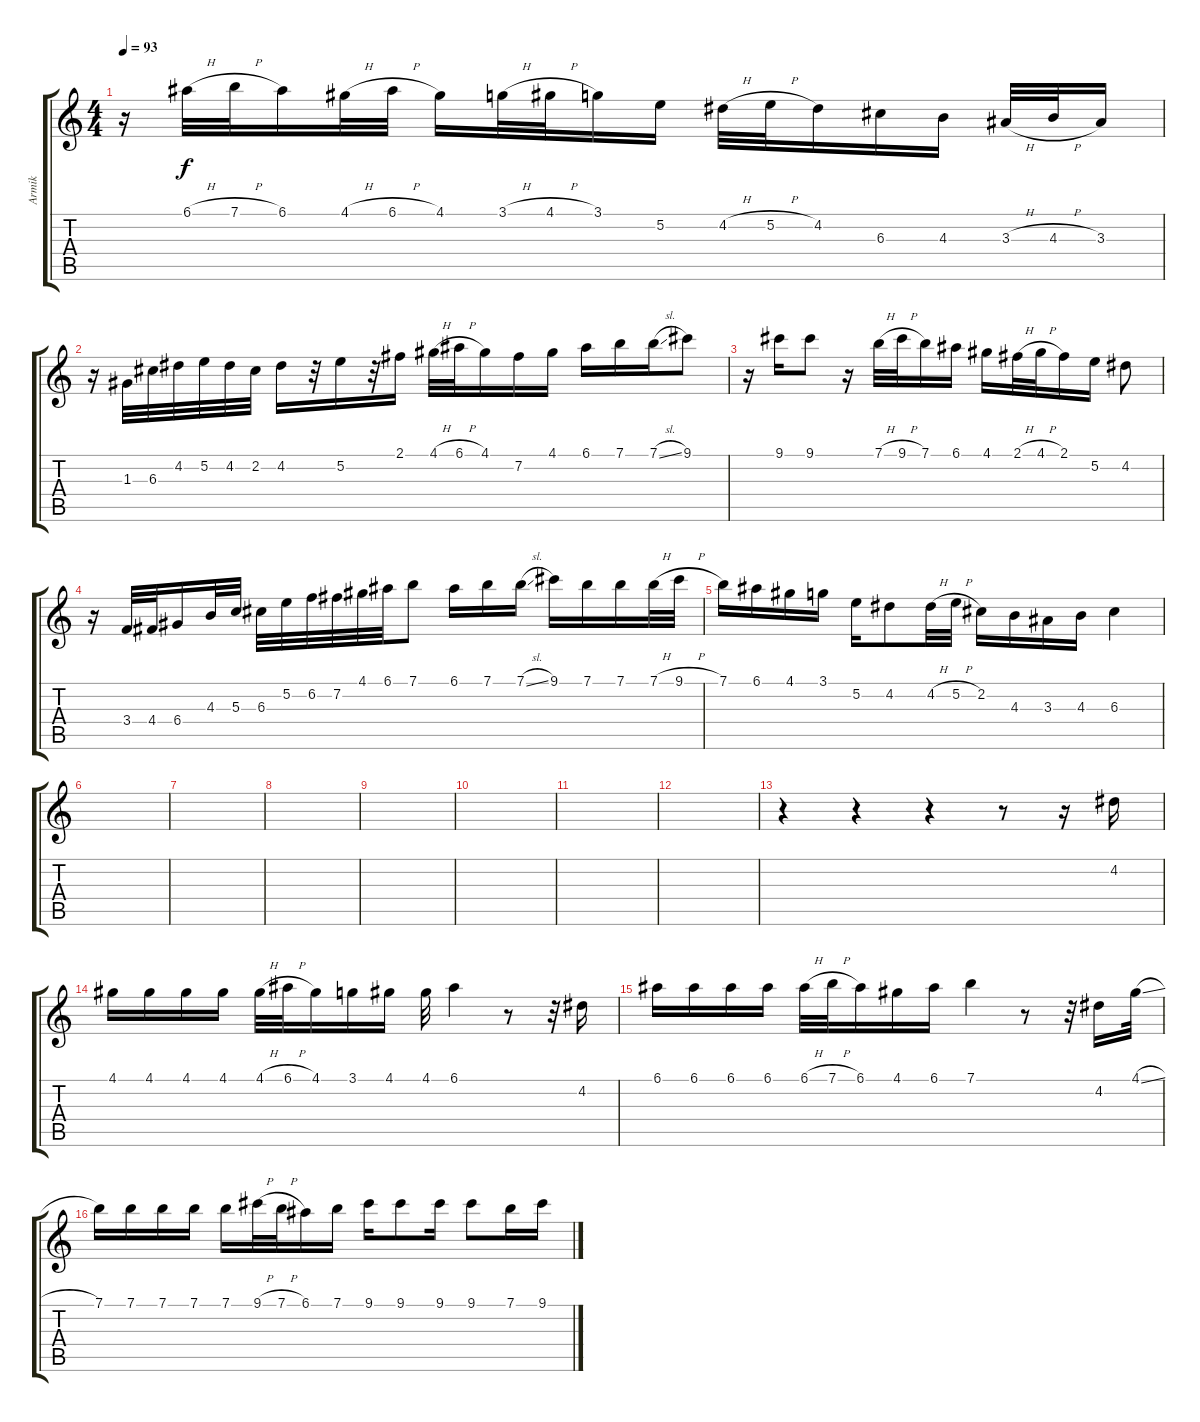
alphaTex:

\track ("Armik" "Armik") {solo instrument acousticguitarnylon}
\staff {score tabs}
\tuning (E4 B3 G3 D3 A2 E2) {hide}
\ts (4 4)
\tempo 93
\clef g2
\ks c
r.16{dy f} 6.1{h}.32 7.1{h}.32 6.1.16 4.1{h}.32 6.1{h}.32 4.1.16 3.1{h}.32 4.1{h}.32 3.1.16 5.2.16 4.2{h}.32 5.2{h}.32 4.2.16 6.3.16 4.3.16 3.3{h}.32 4.3{h}.32 3.3.16 |
r.16 1.3.32 6.3.32 4.2.32 5.2.32 4.2.32 2.2.32 4.2.16 r.32 5.2.16 r.32 2.1.16 4.1{h}.32 6.1{h}.32 4.1.16 7.2.16 4.1.16 6.1.16 7.1.16 7.1{sl}.16 9.1.8 |
r.16 9.1.16 9.1.8 r.16 7.1{h}.32 9.1{h}.32 7.1.16 6.1.16 4.1.16 2.1{h}.32 4.1{h}.32 2.1.16 5.2.16 4.2.8 |
r.16 3.4.32 4.4.32 6.4.16 4.3.32 5.3.32 6.3.32 5.2.32 6.2.32 7.2.32 4.1.32 6.1.32 7.1.8 6.1.16 7.1.16 7.1{sl}.16 9.1.16 7.1.16 7.1.16 7.1{h}.32 9.1{h}.32 |
7.1.16 6.1.16 4.1.16 3.1.16 5.2.16 4.2.8 4.2{h}.32 5.2{h}.32 2.2.16 4.3.16 3.3.16 4.3.16 6.3.4 |
|
|
|
|
|
|
|
r.4 r.4 r.4 r.8 r.16 4.2.16 |
4.1.16 4.1.16 4.1.16 4.1.16 4.1{h}.32 6.1{h}.32 4.1.16 3.1.16 4.1.16 4.1.32 6.1.4 r.8 r.32 4.2.16 |
6.1.16 6.1.16 6.1.16 6.1.16 6.1{h}.32 7.1{h}.32 6.1.16 4.1.16 6.1.16 7.1.4 r.8 r.32 4.2.16 4.1{sl}.32 |
7.1.16 7.1.16 7.1.16 7.1.16 7.1.16 9.1{h}.32 7.1{h}.32 6.1.16 7.1.16 9.1.16 9.1.8 9.1.16 9.1.8 7.1.16 9.1.16
